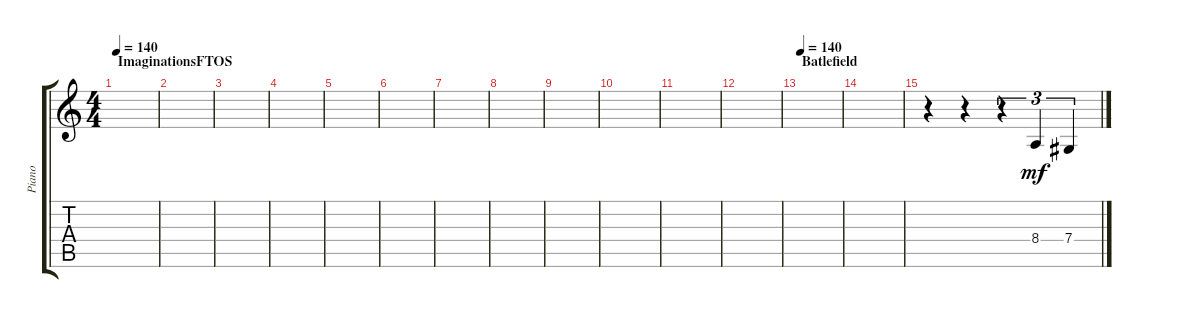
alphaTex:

\track ("Piano" "Piano") {instrument brightacousticpiano}
\staff {score tabs}
\tuning (Eb4 Bb3 Gb3 Db3 Ab2 Eb2) {hide}
\ts (4 4)
\section ("" "ImaginationsFTOS")
\tempo 140
\clef g2
\ks c
|
|
|
|
|
|
|
|
|
|
|
|
\section ("" "Batlefield")
\tempo 140
|
|
r.4{volume 16 instrument brightacousticpiano} r.4 r.4{tu (3 2)} 8.4.4{tu (3 2) dy mf} 7.4.4{tu (3 2)}
